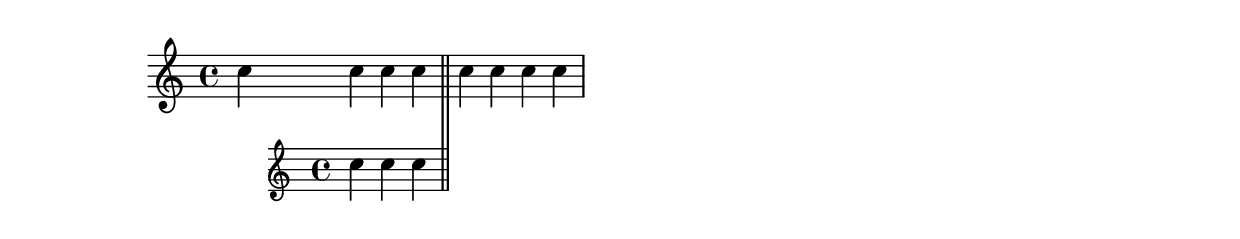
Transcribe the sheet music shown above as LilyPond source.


\header { texidoc = " Staves starting and ending halfway include clefs
    and bar lines.  " }

\version "2.3.16"

\score {
    \new StaffGroup  \relative c''  <<
	\new Staff { c4  c c c \bar "||" c c c c }
	{ \skip 4 \new Staff { c c c } }
    >>
	\paper {}	       
	 }
